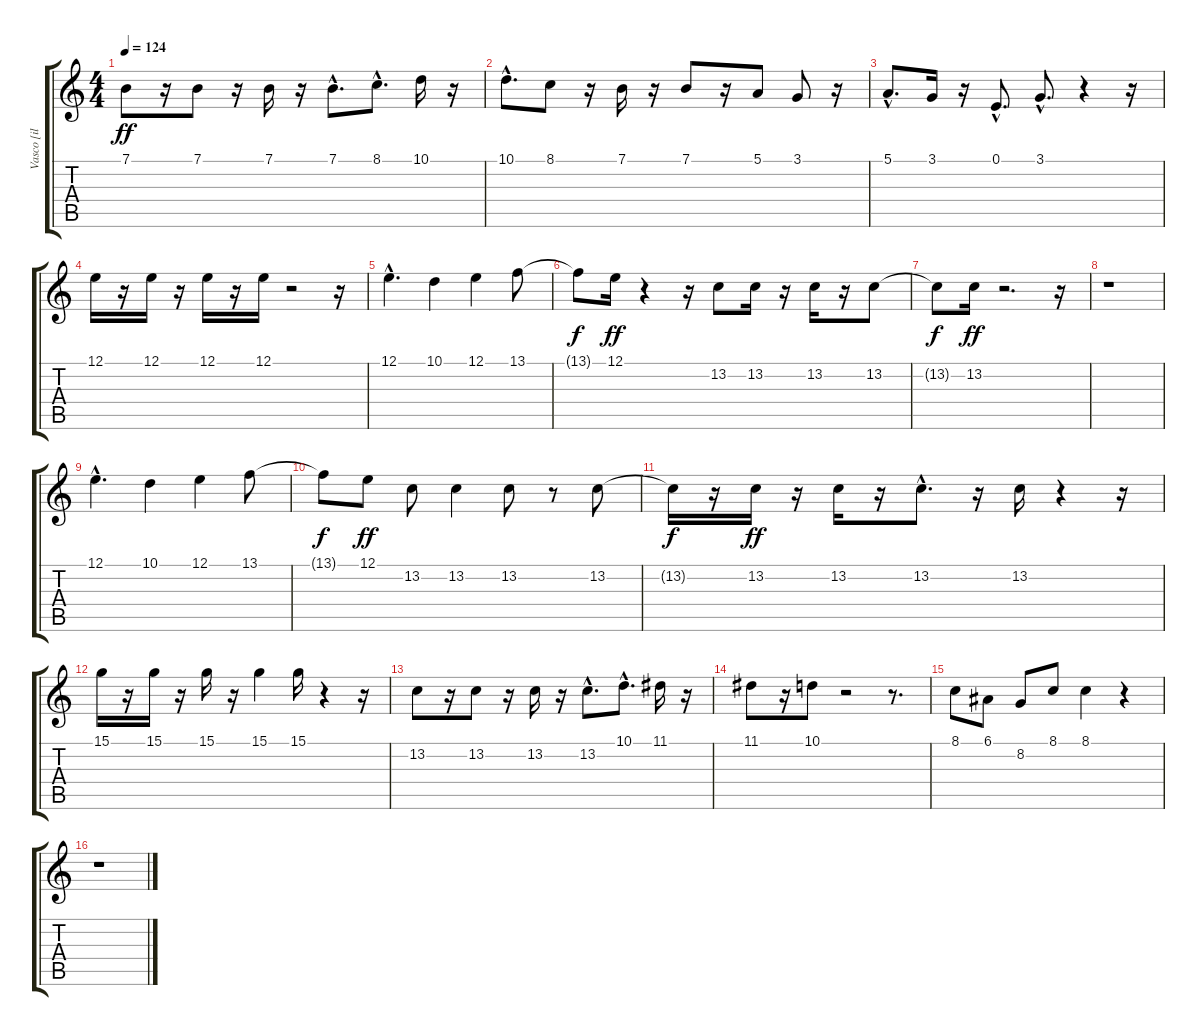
\track ("Vasco [il grande]" "Vasco [il ") {instrument flute}
\staff {score tabs}
\tuning (E4 B3 G3 D3 A2 E2) {hide}
\ts (4 4)
\tempo 124
\clef g2
\ks c
7.1.8{dy ff} r.16 7.1.8 r.16 7.1.16 r.16 7.1{hac}.8{d} 8.1{hac}.8{d} 10.1.16 r.16 |
10.1{hac}.8{d} 8.1.8 r.16 7.1.16 r.16 7.1.8 r.16 5.1.8 3.1.8 r.16 |
5.1{hac}.8{d} 3.1.16 r.16 0.1{hac}.8{d} 3.1{hac}.8{d} r.4 r.16 |
12.1.16 r.16 12.1.16 r.16 12.1.16 r.16 12.1.16 r.2 r.16 |
12.1{hac}.4{d} 10.1.4 12.1.4 13.1.8 |
13.1{t}.8{dy f} 12.1.16{dy ff} r.4 r.16 13.2.8 13.2.16 r.16 13.2.16 r.16 13.2.8 |
13.2{t}.8{dy f} 13.2.16{dy ff} r.2{d} r.16 |
r.1 |
12.1{hac}.4{d} 10.1.4 12.1.4 13.1.8 |
13.1{t}.8{dy f} 12.1.8{dy ff} 13.2.8 13.2.4 13.2.8 r.8 13.2.8 |
13.2{t}.16{dy f} r.16 13.2.16{dy ff} r.16 13.2.16 r.16 13.2{hac}.8{d} r.16 13.2.16 r.4 r.16 |
15.1.16 r.16 15.1.16 r.16 15.1.16 r.16 15.1.4 15.1.16 r.4 r.16 |
13.2.8 r.16 13.2.8 r.16 13.2.16 r.16 13.2{hac}.8{d} 10.1{hac}.8{d} 11.1.16 r.16 |
11.1.8 r.16 10.1.8 r.2 r.8{d} |
8.1.8 6.1.8 8.2.8 8.1.8 8.1.4 r.4 |
r.1
